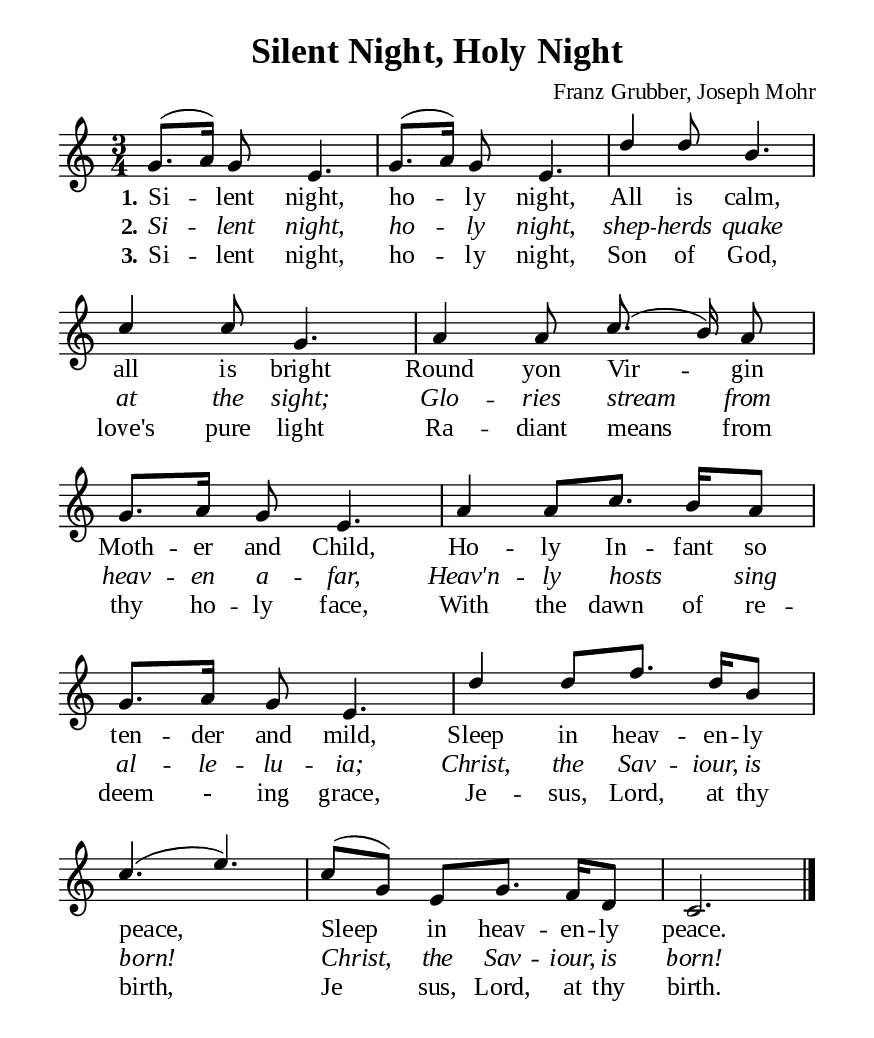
\version "2.18.2"

\header {
  title = "Silent Night, Holy Night"
  composer = "Franz Grubber, Joseph Mohr"
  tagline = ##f
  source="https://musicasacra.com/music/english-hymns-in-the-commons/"
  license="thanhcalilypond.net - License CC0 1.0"
}

global= {
  \key c \major
  \time 3/4
  \override Score.BarNumber.break-visibility = ##(#f #f #f)
  \override Lyrics.LyricSpace.minimum-distance = #3.0
}

\paper {
  #(set-paper-size "a5")
  top-margin = 10\mm
  bottom-margin = 10\mm
  left-margin = 10\mm
  right-margin = 10\mm
  indent = #0
  #(define fonts
	 (make-pango-font-tree "Liberation Serif"
	 		       "Liberation Serif"
			       "Liberation Serif"
			       (/ 20 20)))
  system-system-spacing = #'((basic-distance . 3) (padding . 3))
}

printItalic = \with {
  \override LyricText.font-shape = #'italic
}

% Verse music
musicVerseSoprano = \relative c'' {
  %{	01	%} g8. (a16) g8 e4. |
  %{	02	%} g8. (a16) g8 e4. |
  %{	03	%} d'4 d8 b4. |
  %{	04	%} c4 c8 g4. |
  \autoBeamOff
  %{	05	%} a4 a8 c8. (b16) a8 |
  \autoBeamOn
  %{	06	%} g8. a16 g8 e4. |
  %{	07	%} a4 a8 c8. b16 a8 |
  %{	08	%} g8. a16 g8 e4. |
  d'4 d8 f8. d16 b8 |
  c4. (e4.) |
  c8 (g) e g8. f16 d8 |
  c2. \bar "|."
}

% Verse lyrics
verseOne = \lyricmode {
  \set stanza = #"1."
  Si -- lent night, ho -- ly night,
  All is calm, all is bright
  Round yon Vir -- gin Moth -- er and Child,
  Ho -- ly In -- fant so ten -- der and mild,
  Sleep in heav -- en -- ly peace,
  Sleep in heav -- en -- ly peace.
}

verseTwo = \lyricmode {
  \set stanza = #"2."
  Si -- lent night, ho -- ly night, shep -- herds quake at the sight;
  Glo -- ries stream from heav -- en a -- far,
  Heav'n -- ly hosts _ sing al -- le -- lu -- ia;
  Christ, the Sav -- iour, is born!
  Christ, the Sav -- iour, is born!
}

verseThree = \lyricmode {
  \set stanza = #"3."
  Si -- lent night, ho -- ly night, Son of God, love's pure light
  Ra -- diant means from thy ho -- ly face,
  With the dawn of re -- deem - ing grace,
  Je -- sus, Lord, at thy birth,
  Je sus, Lord, at thy birth.
}

% Layout
\score {
    \new ChoirStaff <<
      \new Staff <<
        \clef "treble"
        \new Voice = "sopranos" { \global \stemUp \slurUp \musicVerseSoprano }
      >>
      \new Lyrics \lyricsto sopranos \verseOne
      \new Lyrics \printItalic \lyricsto sopranos \verseTwo
      \new Lyrics \lyricsto sopranos \verseThree
    >>
}
